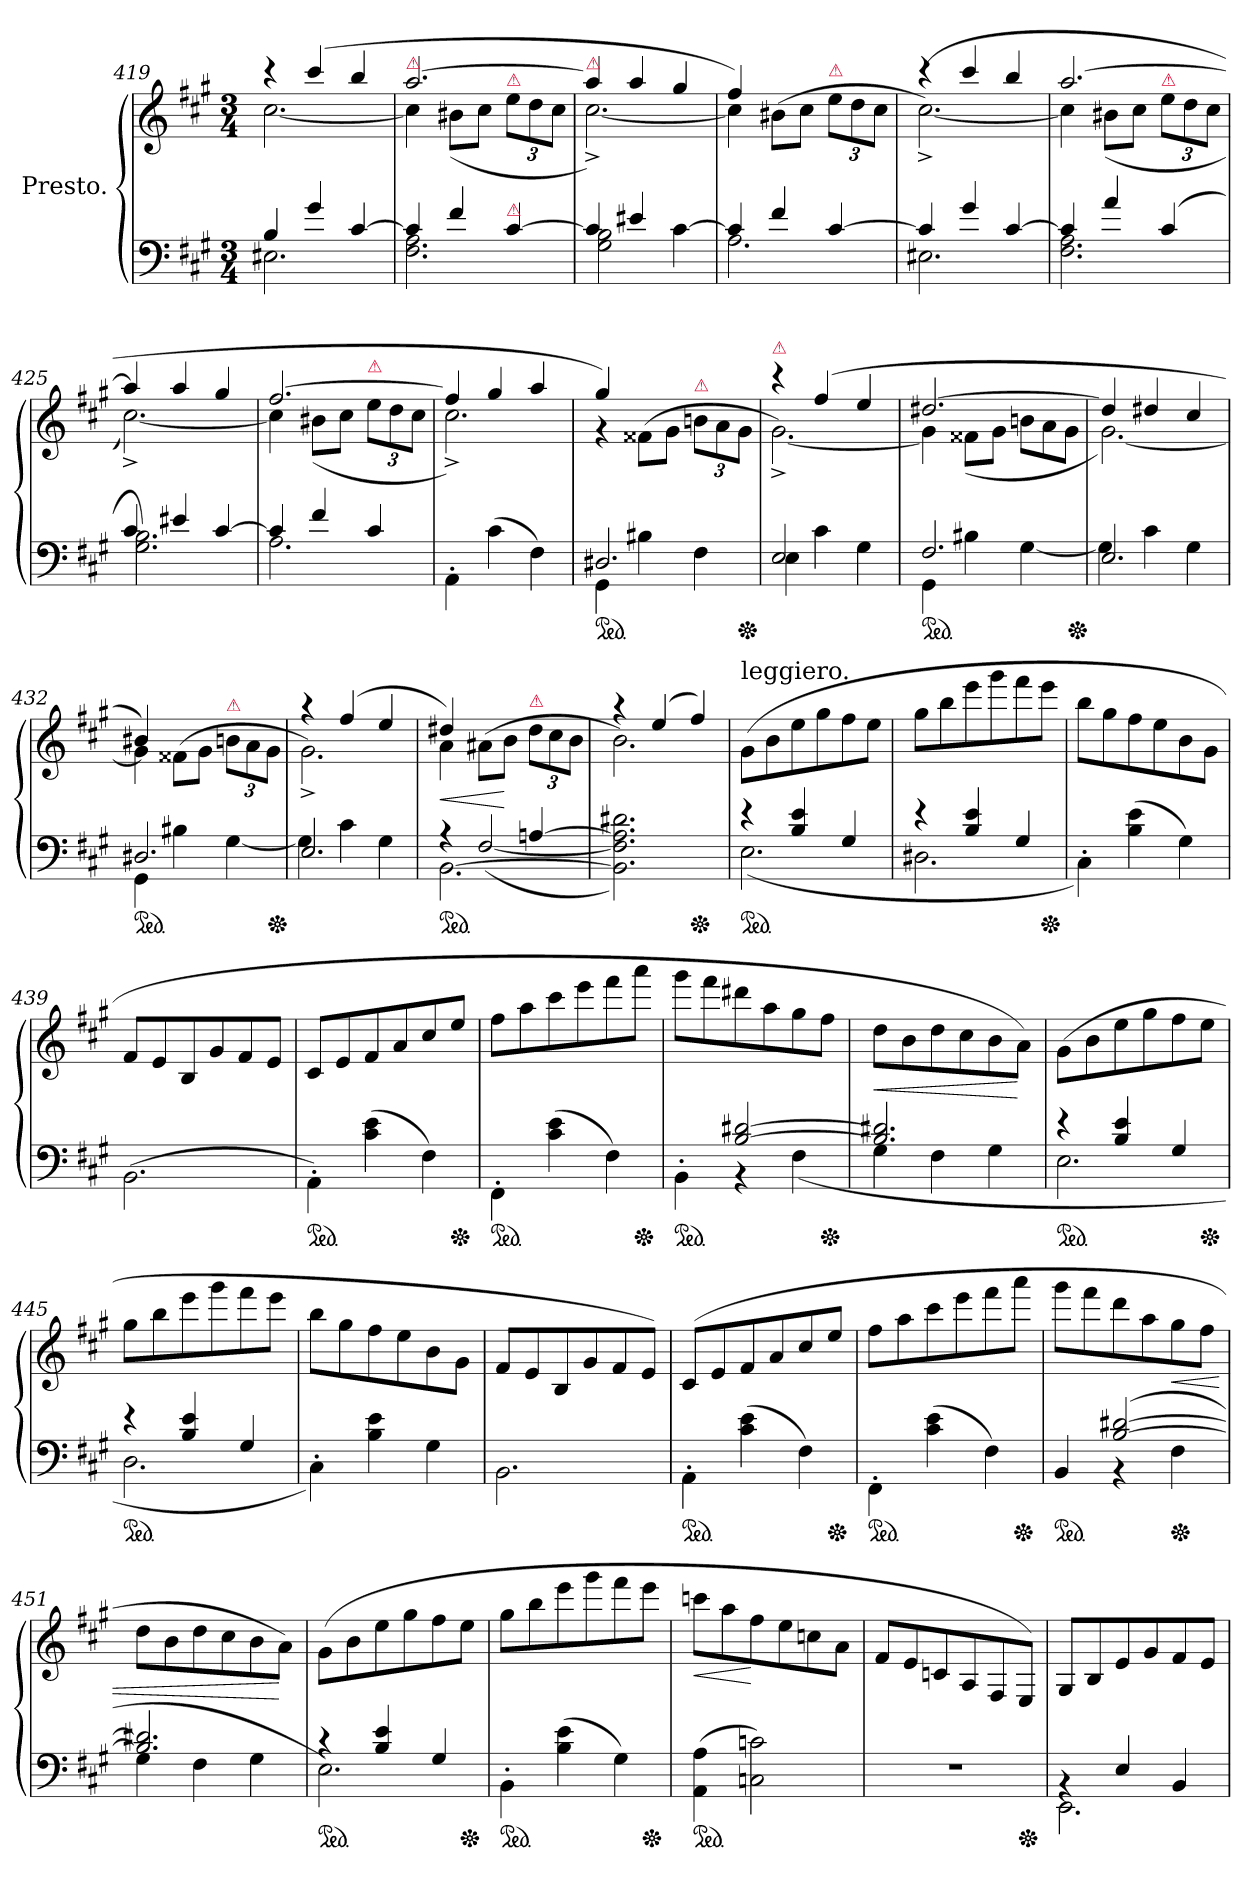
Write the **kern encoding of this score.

**kern	**kern	**dynam
*part1	*part1	*part1
*staff2	*staff1	*staff1/2
*I"Presto.	*	*
*clefF4	*clefG2	*
*k[f#c#g#]	*k[f#c#g#]	*
*M3/4	*M3/4	*
=419	=419	=419
*^	*^	*
4B	2.E#X	4rccc	[2.cc#	.
4g#	.	(>4ccc#	.	.
[4c#	.	4bb	.	.
=420	=420	=420	=420	=420
!	!	!LO:TX:a:color=crimson:t=⚠	!	!
4c#]	2.F# 2.A	[2.aa	4cc#]	.
4f#	.	.	(>8b#XL	.
.	.	.	8cc#J	.
!	!	!	!LO:TX:a:color=crimson:t=⚠	!
!LO:TX:a:color=crimson:t=⚠	!	!	!	!
[4c#	.	.	12eeL	.
.	.	.	12dd	.
.	.	.	12cc#J	.
=421	=421	=421	=421	=421
!	!	!LO:TX:a:color=crimson:t=⚠	!	!
4c#]	2G# 2B	4aa]	[2.cc#^)	.
4e#X	.	4aa	.	.
[4c#	4ryy	4gg#	.	.
=422	=422	=422	=422	=422
4c#]	2.A	4ff#)	4cc#]	.
4f#	.	2rcccyy	(>8b#XL	.
.	.	.	8cc#J	.
!	!	!	!LO:TX:a:color=crimson:t=⚠	!
[4c#	.	.	12eeL	.
.	.	.	12dd	.
.	.	.	12cc#J	.
=423	=423	=423	=423	=423
4c#]	2.E#X	(>4rccc	[2.cc#^)	.
4g#	.	4ccc#	.	.
[4c#	.	4bb	.	.
=424	=424	=424	=424	=424
4c#]	2.F# 2.A	[2.aa	4cc#]	.
4a	.	.	(>8b#XL	.
.	.	.	8cc#J	.
!	!	!	!LO:TX:a:color=crimson:t=⚠	!
(>4c#	.	.	12eeL	.
.	.	.	12dd	.
.	.	.	12cc#J	.
=425	=425	=425	=425	=425
4c#	2.G# 2.B)	4aa]	[2.cc#^)	.
4e#X	.	4aa	.	.
[4c#	.	4gg#	.	.
=426	=426	=426	=426	=426
4c#]	2.A	[2.ff#	4cc#]	.
4f#	.	.	(>8b#XL	.
.	.	.	8cc#J	.
!	!	!	!LO:TX:a:color=crimson:t=⚠	!
4c#	.	.	12eeL	.
.	.	.	12dd	.
.	.	.	12cc#J	.
*v	*v	*	*	*
=427	=427	=427	=427
4AA'\	4ff#]	2.cc#^)	.
(4c#	4gg#	.	.
4F#)	4aa	.	.
=428	=428	=428	=428
*^	*	*	*
!LO:TX:b:t=legato.	!	!	!	!
*ped	*	*	*	*
2.D#X/	4GG#\	4gg#)	4r	.
.	4B#X\	2reeeyy	(>8f##X\L	.
.	.	.	8g#J	.
!	!	!	!LO:TX:a:color=crimson:t=⚠	!
.	4F#\	.	12bn\L	.
.	.	.	12a	.
*Xped	*	*	*	*
.	.	.	12g#J	.
=429	=429	=429	=429	=429
!	!	!LO:TX:a:color=crimson:t=⚠	!	!
2E/	4E\	4rccc	[2.g#^)	.
.	4c#\	(>4ff#	.	.
4ryy	4G#\	4ee	.	.
=430	=430	=430	=430	=430
*ped	*	*	*	*
2.F#	4GG#	[2.dd#X	4g#]	.
.	4B#X	.	(>8f##XL	.
.	.	.	8g#J	.
*	*	*	*Xtuplet	*
.	[4G#	.	12bnL	.
.	.	.	12a	.
.	.	.	12g#J	.
*Xped	*	*	*	*
=431	=431	=431	=431	=431
2.E/	4G#\]	4dd#]	[2.g#)	.
.	4c#\	4dd#X	.	.
.	4G#\	4cc#	.	.
=432	=432	=432	=432	=432
*ped	*	*	*	*
2.D#X/	4GG#\	4b#X)	4g#]	.
.	4B#X\	2raayy	(>8f##X\L	.
.	.	.	8g#J	.
*	*	*	*tuplet	*
!	!	!	!LO:TX:a:color=crimson:t=⚠	!
.	[4G#\	.	12bnL	.
.	.	.	12a	.
.	.	.	12g#\J	.
*Xped	*	*	*	*
=433	=433	=433	=433	=433
2.E/	4G#\]	4raa	2.g#^)	.
.	4c#\	(>4ff#	.	.
.	4G#\	4ee	.	.
=434	=434	=434	=434	=434
*	*^	*	*	*
*ped	*	*	*	*	*
2reyy	4rA	[2.BB\	4dd#X)	4a	<
.	(>[2F#/	.	2rcccyy	(>8a#X\L	.
.	.	.	.	8bJ	[
!	!	!	!	!LO:TX:a:color=crimson:t=⚠	!
[4An	.	.	.	12dd#L	.
.	.	.	.	12cc#	.
.	.	.	.	12bJ	.
*v	*v	*v	*	*	*
=435	=435	=435	=435
2.BB] 2.F#] 2.A] 2.d#X)	4raa	2.b)	.
.	(4ee	.	.
*Xped	*	*	*
.	4ff#)	.	.
*	*v	*v	*
=436	=436	=436
*^	*	*
!	!	!LO:TX:a:t=leggiero.	!
*ped	*	*	*
4re	(<2.E	(>8g#L	.
.	.	8b	.
4B 4e	.	8ee	.
.	.	8gg#	.
4G#	.	8ff#	.
.	.	8eeJ	.
=437	=437	=437	=437
4re	2.D#X	8gg#L	.
.	.	8bb	.
4B 4e	.	8eee	.
.	.	8ggg#	.
4G#	.	8fff#	.
*Xped	*	*	*
.	.	8eeeJ	.
*v	*v	*	*
=438	=438	=438
4C#'\)	8bbL	.
.	8gg#	.
(4B 4e	8ff#	.
.	8ee	.
4G#)	8b	.
.	8g#J	.
=439	=439	=439
(2.BB\	8f#L	.
.	8e	.
.	8B	.
.	8g#	.
.	8f#	.
.	8eJ	.
=440	=440	=440
*ped	*	*
4AA'\)	8c#L	.
.	8e	.
(>4c# 4e	8f#	.
.	8a	.
4F#)	8cc#	.
*Xped	*	*
.	8eeJ	.
=441	=441	=441
*ped	*	*
4FF#'\	8ff#L	.
.	8aa	.
(4c# 4e	8ccc#	.
.	8eee	.
4F#)	8fff#	.
*Xped	*	*
.	8aaaJ	.
=442	=442	=442
*^	*	*
*ped	*	*	*
4rcyy	4BB'>\	8ggg#L	.
.	.	8fff#	.
[2B [2d#X	4rBB	8ddd#X	.
.	.	8aa	.
.	(<4F#	8gg#	.
*Xped	*	*	*
.	.	8ff#J	.
=443	=443	=443	=443
!	!	!	!LO:HP:b
2.B] 2.d#X]	4G#	8ddL	<
.	.	8b	.
.	4F#	8dd	.
.	.	8cc#	.
.	4G#	8b	.
.	.	8aJ)	[
=444	=444	=444	=444
*ped	*	*	*
4re	2.E	(>8g#L	.
.	.	8b	.
4B 4e	.	8ee	.
.	.	8gg#	.
4G#	.	8ff#	.
*Xped	*	*	*
.	.	8eeJ	.
=445	=445	=445	=445
*ped	*	*	*
4re	2.D	8gg#L	.
.	.	8bb	.
4B 4e	.	8eee	.
.	.	8ggg#	.
4G#	.	8fff#	.
.	.	8eeeJ	.
*v	*v	*	*
=446	=446	=446
4C#'\)	8bbL	.
.	8gg#	.
4B 4e	8ff#	.
.	8ee	.
4G#	8b	.
.	8g#J	.
=447	=447	=447
2.BB\	8f#L	.
.	8e	.
.	8B	.
.	8g#	.
.	8f#	.
.	8eJ)	.
=448	=448	=448
*ped	*	*
4AA'\	(>8c#L	.
.	8e	.
(4c# 4e	8f#	.
.	8a	.
4F#)	8cc#	.
*Xped	*	*
.	8eeJ	.
=449	=449	=449
*ped	*	*
4FF#'\	8ff#L	.
.	8aa	.
(4c# 4e	8ccc#	.
.	8eee	.
4F#)	8fff#	.
*Xped	*	*
.	8aaaJ	.
=450	=450	=450
*^	*	*
*ped	*	*	*
4reyy	4BB	8ggg#L	.
.	.	8fff#	.
(<[2B [2d#X	4rBB	8ddd	.
.	.	8aa	.
!	!	!	!LO:HP:b
*Xped	*	*	*
.	4F#	8gg#	<
.	.	8ff#J	.
=451	=451	=451	=451
2.B] 2.d#X]	4G#	8ddL	.
.	.	8b	.
.	4F#	8dd	.
.	.	8cc#	.
.	4G#	8b	.
.	.	8aJ)	[
=452	=452	=452	=452
*ped	*	*	*
4rc	2.E)	(>8g#L	.
.	.	8b	.
4B 4e	.	8ee	.
.	.	8gg#	.
4G#	.	8ff#	.
*Xped	*	*	*
.	.	8eeJ	.
*v	*v	*	*
=453	=453	=453
*ped	*	*
4BB'\	8gg#L	.
.	8bb	.
(4B 4e	8eee	.
.	8ggg#	.
4G#)	8fff#	.
*Xped	*	*
.	8eeeJ	.
=454	=454	=454
!	!	!LO:HP:b
*ped	*	*
(4AA 4A	8cccnL	<
.	8aa	.
2Cn 2cn)	8ff#	[
.	8ee	.
.	8ccn	.
.	8aJ	.
=455	=455	=455
2.r	8f#L	.
.	8e	.
.	8cn	.
.	8A/	.
.	8F#/	.
*Xped	*	*
.	8E/J)	.
=456	=456	=456
*^	*	*
4rBB	2.EE	8G#/L	.
.	.	8B/	.
4E	.	8e	.
.	.	8g#	.
4BB	.	8f#	.
.	.	8eJ	.
*v	*v	*	*
=	=	=
*-	*-	*-
